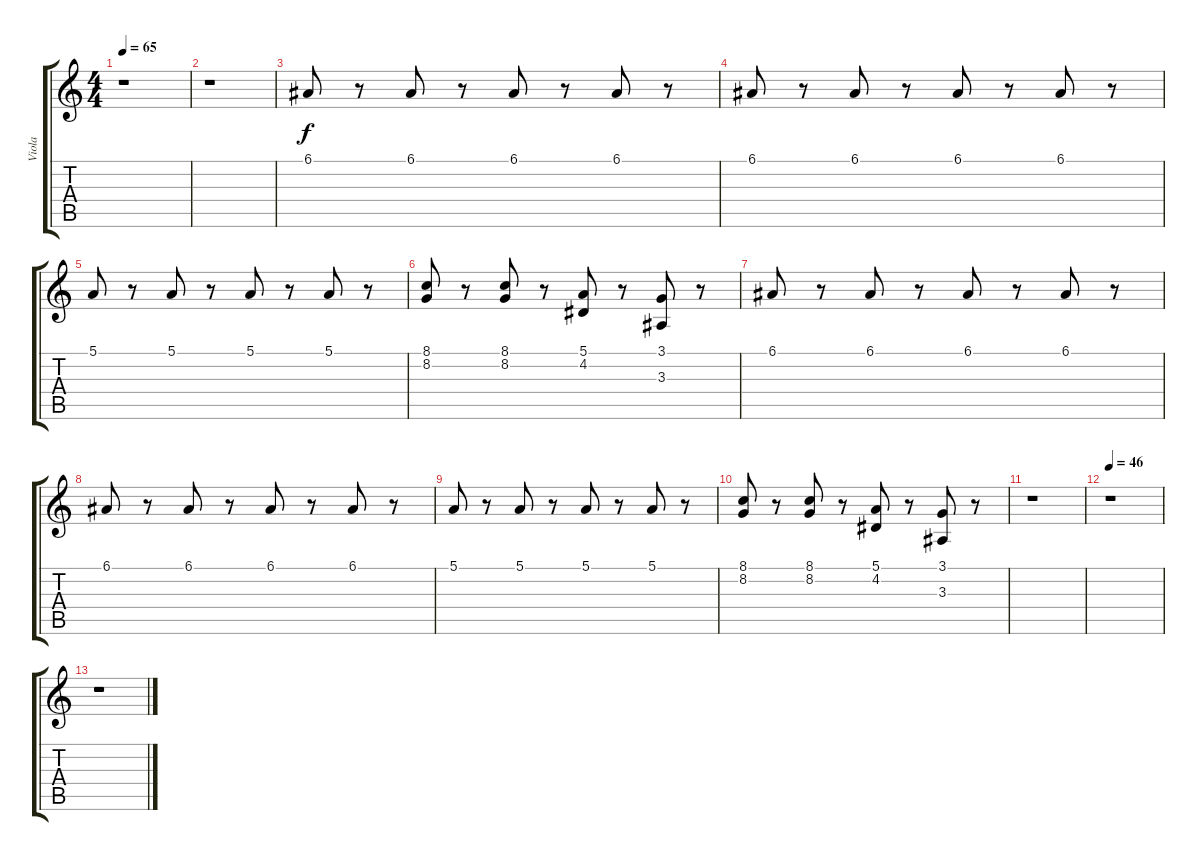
\track ("Viola" "Viola") {instrument viola}
\staff {score tabs}
\tuning (E4 B3 G3 D3 A2 E2) {hide}
\ts (4 4)
\tempo 65
\clef g2
\ks c
r.1{dy f} |
r.1 |
6.1.8 r.8 6.1.8 r.8 6.1.8 r.8 6.1.8 r.8 |
6.1.8 r.8 6.1.8 r.8 6.1.8 r.8 6.1.8 r.8 |
5.1.8 r.8 5.1.8 r.8 5.1.8 r.8 5.1.8 r.8 |
(8.1 8.2).8 r.8 (8.1 8.2).8 r.8 (5.1 4.2).8 r.8 (3.1 3.3).8 r.8 |
6.1.8 r.8 6.1.8 r.8 6.1.8 r.8 6.1.8 r.8 |
6.1.8 r.8 6.1.8 r.8 6.1.8 r.8 6.1.8 r.8 |
5.1.8 r.8 5.1.8 r.8 5.1.8 r.8 5.1.8 r.8 |
(8.1 8.2).8 r.8 (8.1 8.2).8 r.8 (5.1 4.2).8 r.8 (3.1 3.3).8 r.8 |
r.1 |
\tempo 46
r.1 |
r.1
